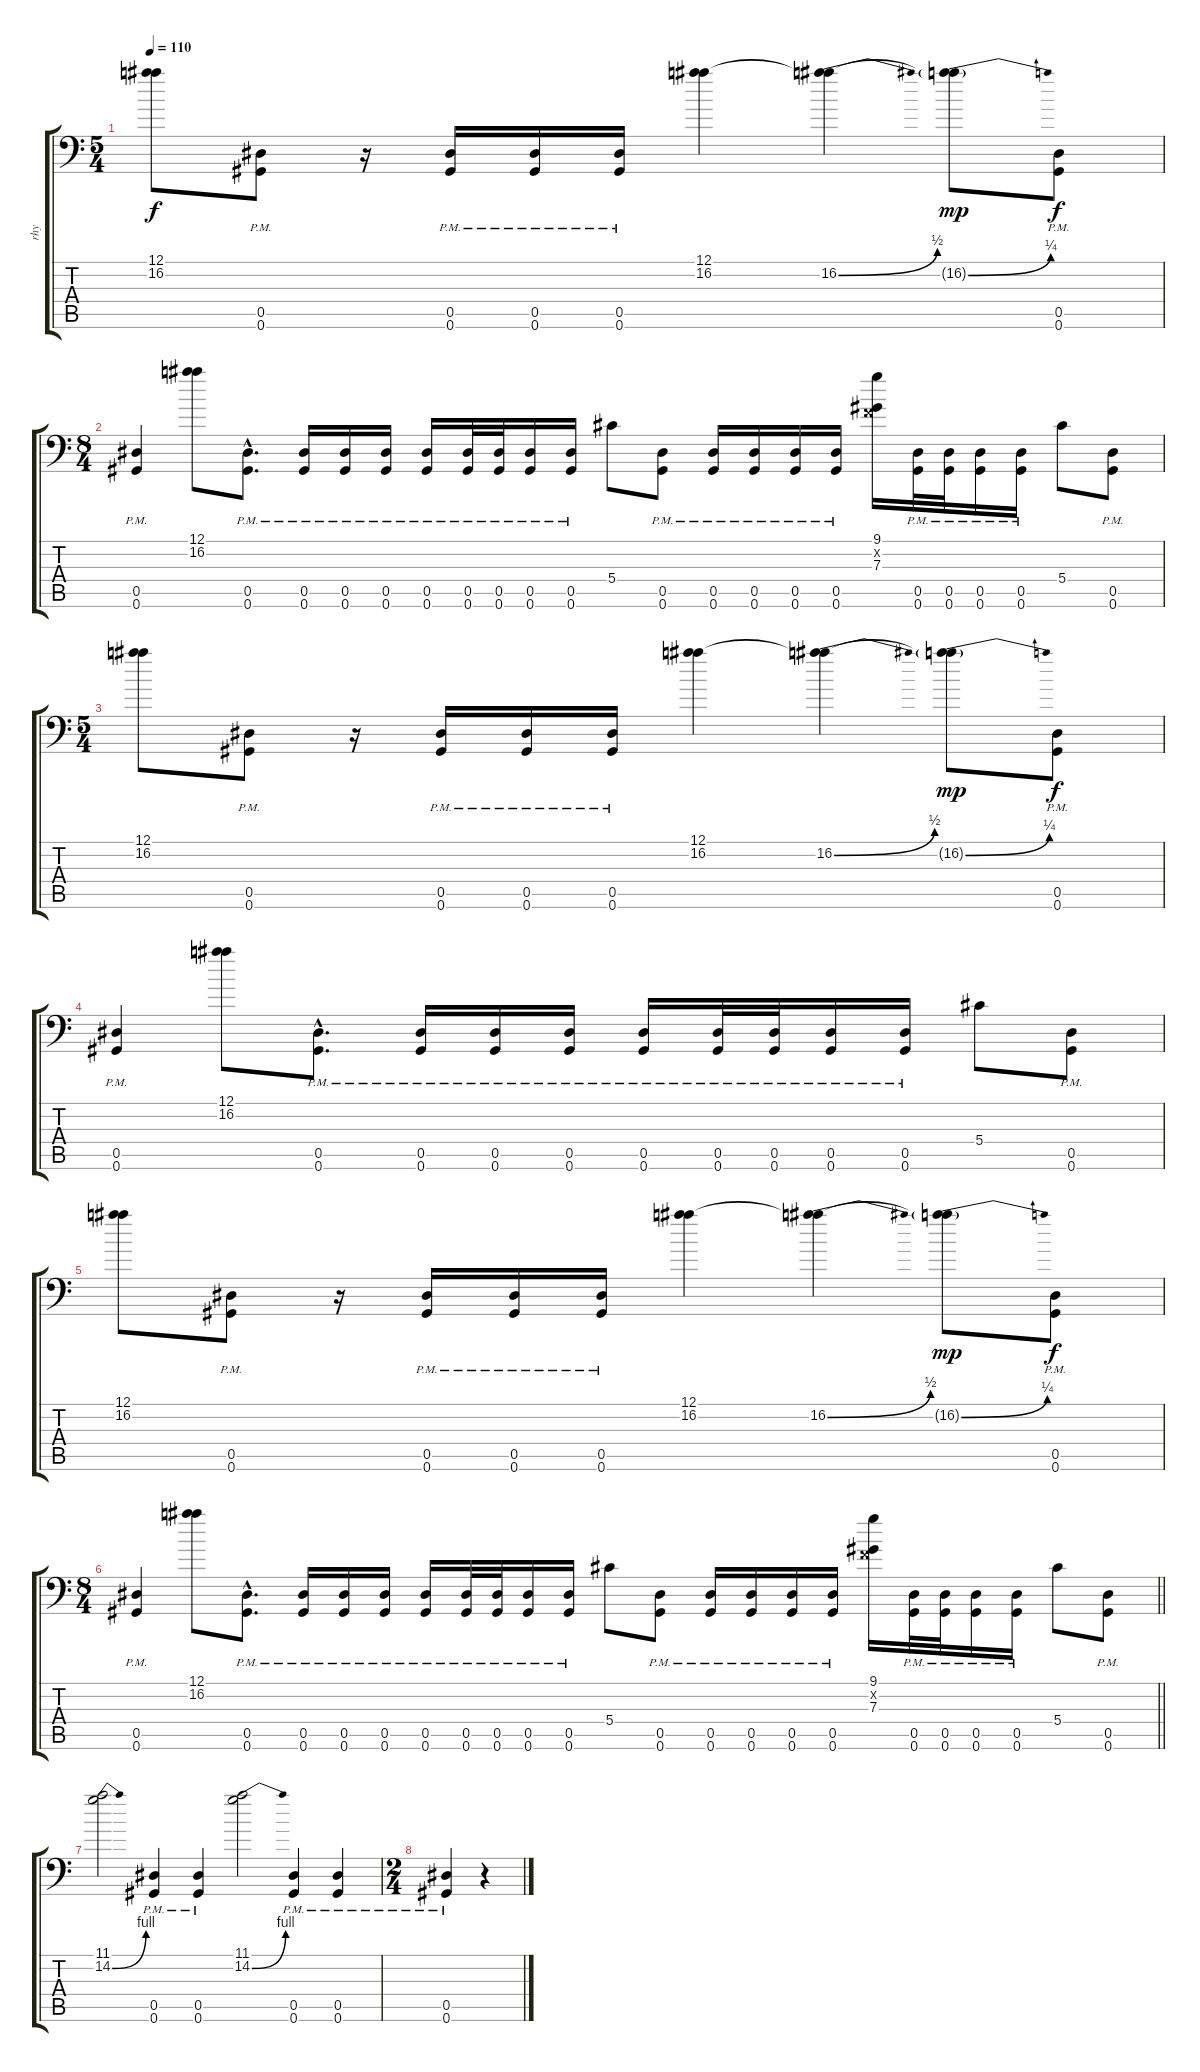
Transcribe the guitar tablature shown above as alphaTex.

\track ("rhy" "rhy") {instrument overdrivenguitar}
\staff {score tabs}
\tuning (Bb3 F3 Db3 Ab2 Eb2 Ab1) {hide}
\ts (5 4)
\tempo 110
\clef f4
\ks c
(12.1 16.2).8{dy f} (0.5{pm} 0.6{pm}).8 r.16 (0.5{pm} 0.6{pm}).16 (0.5{pm} 0.6{pm}).16 (0.5{pm} 0.6{pm}).16 (12.1 16.2).4 (12.1{t} 16.2{be (bend 0 0 60 2)}).4 (12.1{t} 16.2{be (bend 0 0 60 1) g}).8{dy mp} (0.5{pm} 0.6{pm}).8{dy f} |
\ts (8 4)
(0.5{pm} 0.6{pm}).4 (12.1 16.2).8 (0.5{hac pm} 0.6{hac pm}).8{d} (0.5{pm} 0.6{pm}).16 (0.5{pm} 0.6{pm}).16 (0.5{pm} 0.6{pm}).16 (0.5{pm} 0.6{pm}).16 (0.5{pm} 0.6{pm}).32 (0.5{pm} 0.6{pm}).32 (0.5 0.6{pm}).16 (0.5 0.6{pm}).16 5.4.8 (0.5{pm} 0.6{pm}).8 (0.5{pm} 0.6{pm}).16 (0.5{pm} 0.6{pm}).16 (0.5{pm} 0.6{pm}).16 (0.5{pm} 0.6{pm}).16 (9.1 0.2{x} 7.3).16 (0.5{pm} 0.6{pm}).32 (0.5{pm} 0.6{pm}).32 (0.5{pm} 0.6{pm}).16 (0.5{pm} 0.6{pm}).16 5.4.8 (0.5{pm} 0.6{pm}).8 |
\ts (5 4)
(12.1 16.2).8 (0.5{pm} 0.6{pm}).8 r.16 (0.5{pm} 0.6{pm}).16 (0.5{pm} 0.6{pm}).16 (0.5{pm} 0.6{pm}).16 (12.1 16.2).4 (12.1{t} 16.2{be (bend 0 0 60 2)}).4 (12.1{t} 16.2{be (bend 0 0 60 1) g}).8{dy mp} (0.5{pm} 0.6{pm}).8{dy f} |
(0.5{pm} 0.6{pm}).4 (12.1 16.2).8 (0.5{hac pm} 0.6{hac pm}).8{d} (0.5{pm} 0.6{pm}).16 (0.5{pm} 0.6{pm}).16 (0.5{pm} 0.6{pm}).16 (0.5{pm} 0.6{pm}).16 (0.5{pm} 0.6{pm}).32 (0.5{pm} 0.6{pm}).32 (0.5 0.6{pm}).16 (0.5 0.6{pm}).16 5.4.8 (0.5{pm} 0.6{pm}).8 |
(12.1 16.2).8 (0.5{pm} 0.6{pm}).8 r.16 (0.5{pm} 0.6{pm}).16 (0.5{pm} 0.6{pm}).16 (0.5{pm} 0.6{pm}).16 (12.1 16.2).4 (12.1{t} 16.2{be (bend 0 0 60 2)}).4 (12.1{t} 16.2{be (bend 0 0 60 1) g}).8{dy mp} (0.5{pm} 0.6{pm}).8{dy f} |
\ts (8 4)
\barLineRight lightlight
(0.5{pm} 0.6{pm}).4 (12.1 16.2).8 (0.5{hac pm} 0.6{hac pm}).8{d} (0.5{pm} 0.6{pm}).16 (0.5{pm} 0.6{pm}).16 (0.5{pm} 0.6{pm}).16 (0.5{pm} 0.6{pm}).16 (0.5{pm} 0.6{pm}).32 (0.5{pm} 0.6{pm}).32 (0.5 0.6{pm}).16 (0.5 0.6{pm}).16 5.4.8 (0.5{pm} 0.6{pm}).8 (0.5{pm} 0.6{pm}).16 (0.5{pm} 0.6{pm}).16 (0.5{pm} 0.6{pm}).16 (0.5{pm} 0.6{pm}).16 (9.1 0.2{x} 7.3).16 (0.5{pm} 0.6{pm}).32 (0.5{pm} 0.6{pm}).32 (0.5{pm} 0.6{pm}).16 (0.5{pm} 0.6{pm}).16 5.4.8 (0.5{pm} 0.6{pm}).8 |
\section ("" "")
(11.1 14.2{be (bend 0 0 60 4)}).2 (0.5{pm} 0.6{pm}).4 (0.5{pm} 0.6{pm}).4 (11.1 14.2{be (bend 0 0 60 4)}).2 (0.5{pm} 0.6{pm}).4 (0.5{pm} 0.6{pm}).4 |
\ts (2 4)
(0.5{pm} 0.6{pm}).4 r.4
